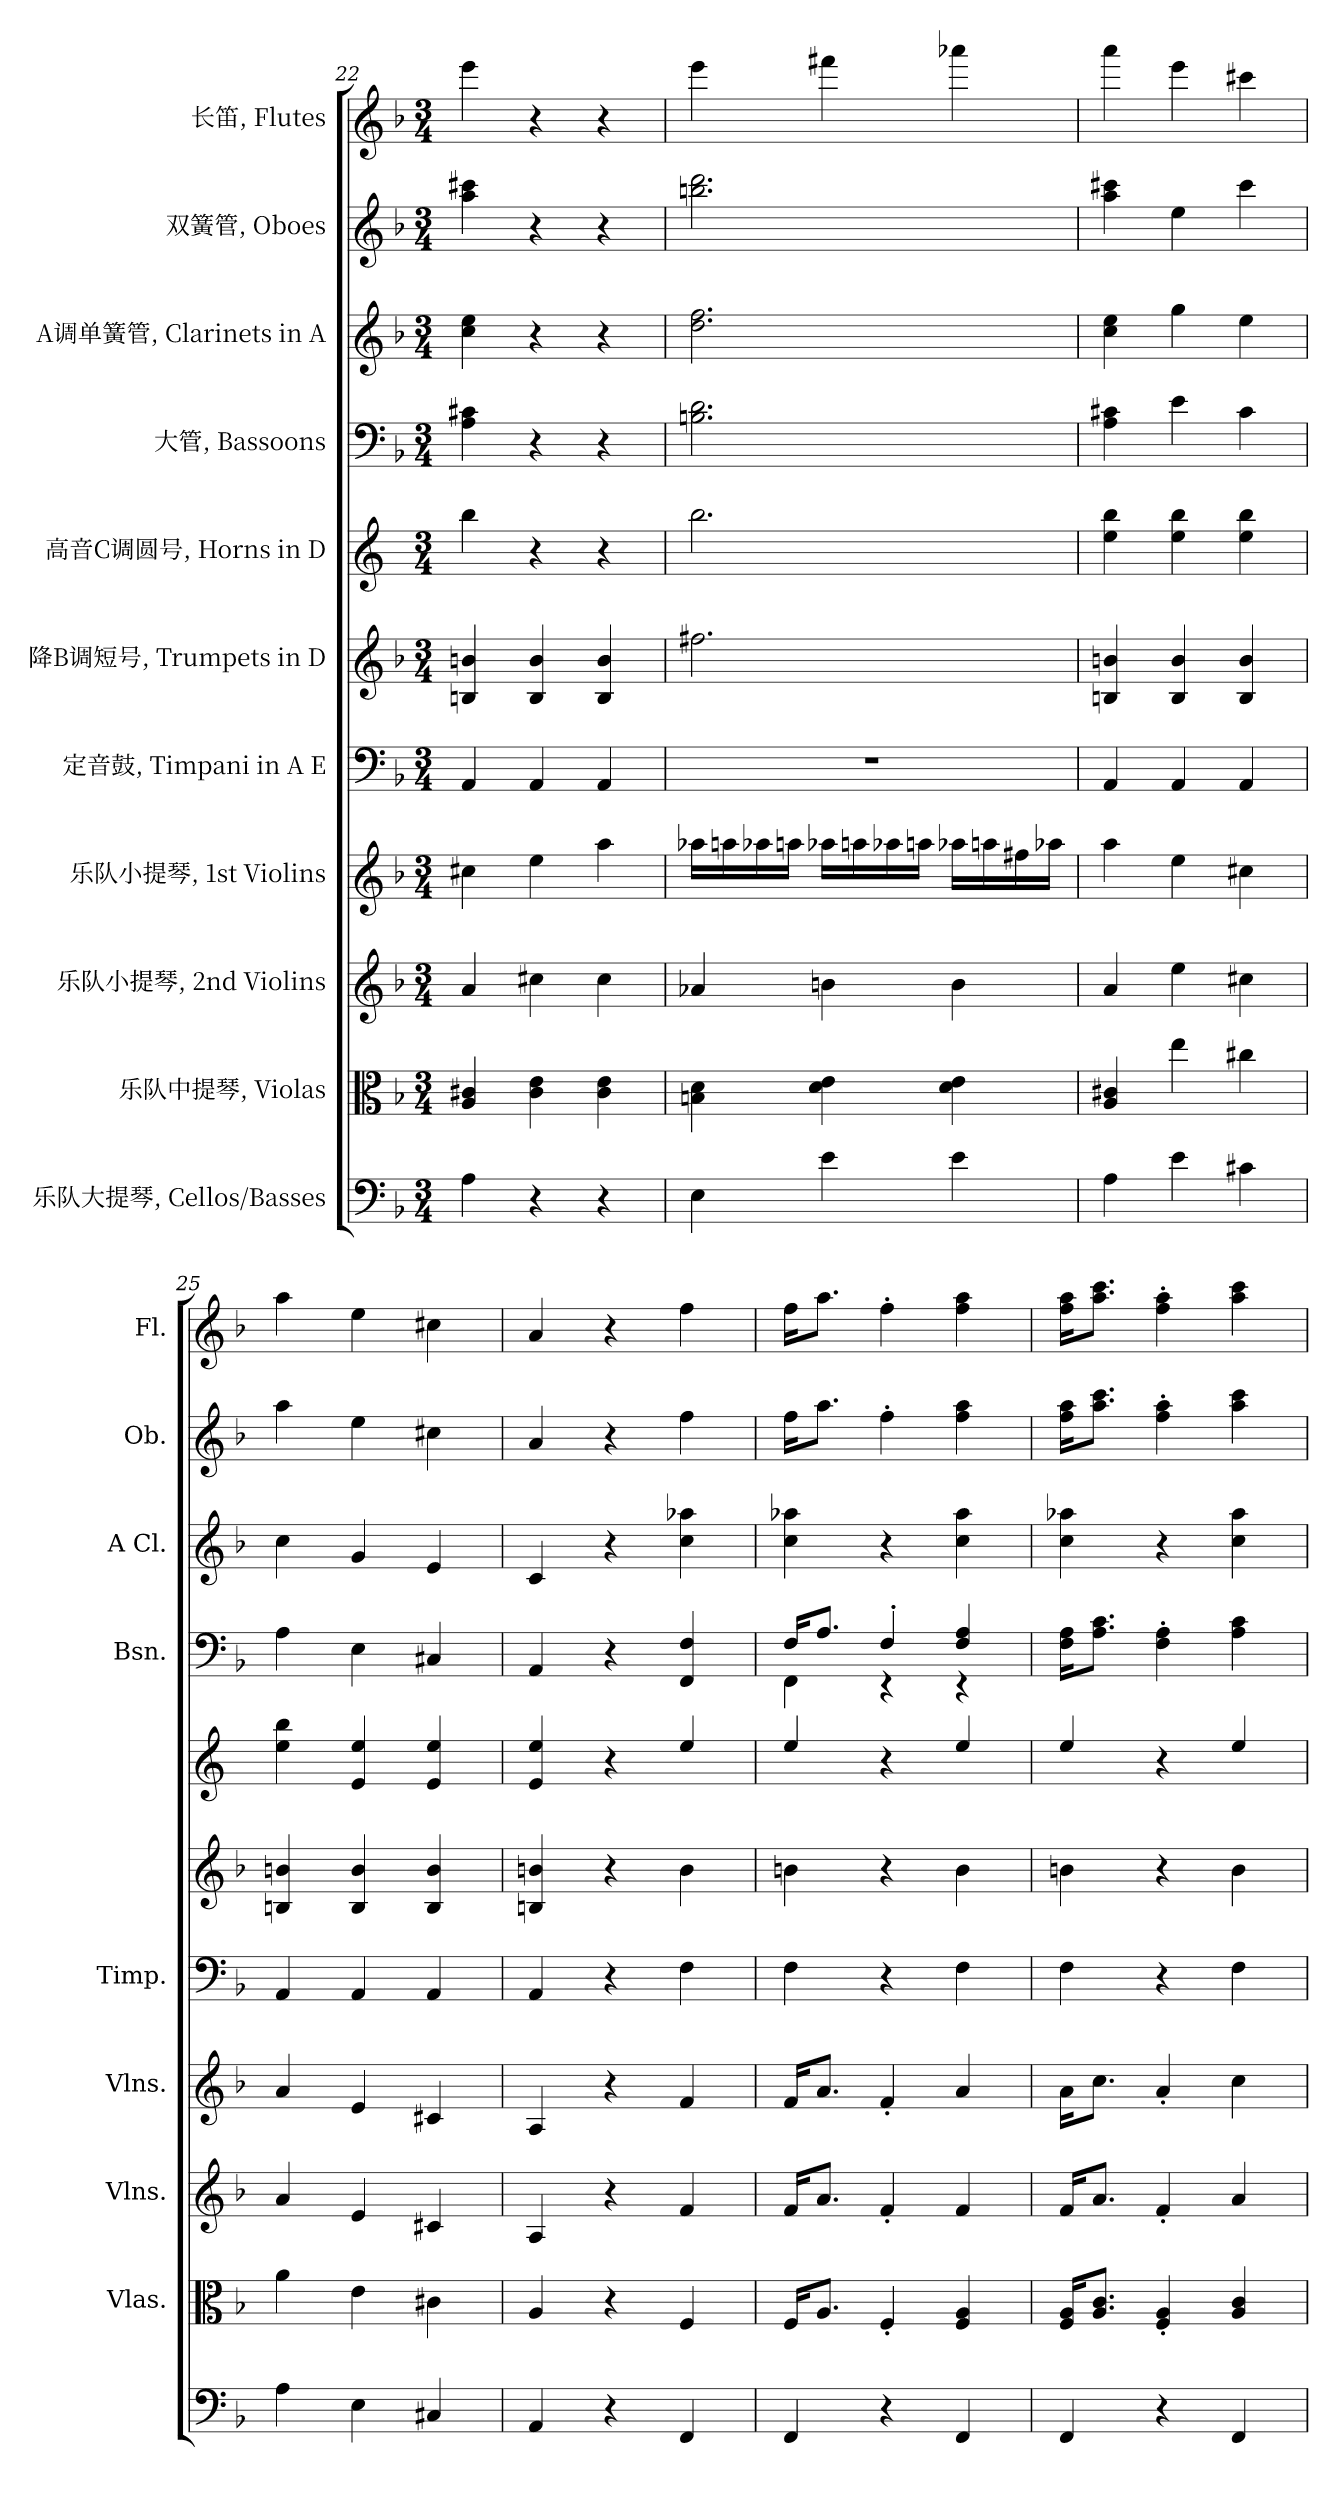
**kern	**kern	**kern	**kern	**kern	**kern	**kern	**kern	**kern	**kern	**kern
*part11	*part10	*part9	*part8	*part7	*part6	*part5	*part4	*part3	*part2	*part1
*staff11	*staff10	*staff9	*staff8	*staff7	*staff6	*staff5	*staff4	*staff3	*staff2	*staff1
*I"乐队大提琴, Cellos/Basses	*I"乐队中提琴, Violas	*I"乐队小提琴, 2nd Violins	*I"乐队小提琴, 1st Violins	*I"定音鼓, Timpani in A E	*I"降B调短号, Trumpets in D	*I"高音C调圆号, Horns in D	*I"大管, Bassoons	*I"A调单簧管, Clarinets in A	*I"双簧管, Oboes	*I"长笛, Flutes
*	*I'Vlas.	*I'Vlns.	*I'Vlns.	*I'Timp.	*	*	*I'Bsn.	*I'A Cl.	*I'Ob.	*I'Fl.
*clefF4	*clefC3	*clefG2	*clefG2	*clefF4	*clefG2	*clefG2	*clefF4	*clefG2	*clefG2	*clefG2
*	*	*	*	*	*ITrd1c2	*ITrd4c7	*	*ITrd2c3	*	*
*k[b-]	*k[b-]	*k[b-]	*k[b-]	*k[b-]	*k[b-e-a-]	*k[b-]	*k[b-]	*k[f#c#]	*k[b-]	*k[b-]
*M3/4	*M3/4	*M3/4	*M3/4	*M3/4	*M3/4	*M3/4	*M3/4	*M3/4	*M3/4	*M3/4
=22	=22	=22	=22	=22	=22	=22	=22	=22	=22	=22
4A\	4A/ 4c#X/	4a/	4cc#X\	4AA/	4An/ 4an/	4ee\	4A\ 4c#X\	4a\ 4cc#\	4aa\ 4ccc#X\	4eee\
4r	4c#\ 4e\	4cc#X\	4ee\	4AA/	4A/ 4a/	4r	4r	4r	4r	4r
4r	4c#\ 4e\	4cc#\	4aa\	4AA/	4A/ 4a/	4r	4r	4r	4r	4r
=23	=23	=23	=23	=23	=23	=23	=23	=23	=23	=23
4E\	4Bn\ 4d\	4a-X/	16aa-X\LL	2.r	2.een\	2.ee\	2.Bn\ 2.d\	2.b\ 2.dd\	2.bbn\ 2.ddd\	4eee\
.	.	.	16aan\	.	.	.	.	.	.	.
.	.	.	16aa-X\	.	.	.	.	.	.	.
.	.	.	16aan\JJ	.	.	.	.	.	.	.
4e\	4d\ 4e\	4bn\	16aa-X\LL	.	.	.	.	.	.	4fff#X\
.	.	.	16aan\	.	.	.	.	.	.	.
.	.	.	16aa-X\	.	.	.	.	.	.	.
.	.	.	16aan\JJ	.	.	.	.	.	.	.
4e\	4d\ 4e\	4b\	16aa-X\LL	.	.	.	.	.	.	4aaa-X\
.	.	.	16aan\	.	.	.	.	.	.	.
.	.	.	16ff#X\	.	.	.	.	.	.	.
.	.	.	16aa-X\JJ	.	.	.	.	.	.	.
!!LO:PB:g=z
=24	=24	=24	=24	=24	=24	=24	=24	=24	=24	=24
4A\	4A/ 4c#X/	4a/	4aa\	4AA/	4An/ 4an/	4a\ 4ee\	4A\ 4c#X\	4a\ 4cc#\	4aa\ 4ccc#X\	4aaa\
4e\	4ee\	4ee\	4ee\	4AA/	4A/ 4a/	4a\ 4ee\	4e\	4ee\	4ee\	4eee\
4c#X\	4cc#X\	4cc#X\	4cc#X\	4AA/	4A/ 4a/	4a\ 4ee\	4c#\	4cc#\	4ccc#\	4ccc#X\
=25	=25	=25	=25	=25	=25	=25	=25	=25	=25	=25
4A\	4a\	4a/	4a/	4AA/	4An/ 4an/	4a\ 4ee\	4A\	4a\	4aa\	4aa\
4E\	4e\	4e/	4e/	4AA/	4A/ 4a/	4A/ 4a/	4E\	4e/	4ee\	4ee\
4C#X/	4c#X\	4c#X/	4c#X/	4AA/	4A/ 4a/	4A/ 4a/	4C#X/	4c#/	4cc#X\	4cc#X\
=26	=26	=26	=26	=26	=26	=26	=26	=26	=26	=26
4AA/	4A/	4A/	4A/	4AA/	4An/ 4an/	4A/ 4a/	4AA/	4A/	4a/	4a/
4r	4r	4r	4r	4r	4r	4r	4r	4r	4r	4r
4FF/	4F/	4f/	4f/	4F\	4a\	4a/	4FF/ 4F/	4a\ 4ffn\	4ff\	4ff\
=27	=27	=27	=27	=27	=27	=27	=27	=27	=27	=27
*	*	*	*	*	*	*	*^	*	*	*
4FF/	16F/KL	16f/KL	16f/KL	4F\	4an\	4a/	16F/KL	4FF\	4a\ 4ffn\	16ff\KL	16ff\KL
.	8.A/J	8.a/J	8.a/J	.	.	.	8.A/J	.	.	8.aa\J	8.aa\J
4r	4F'/	4f'/	4f'/	4r	4r	4r	4F'/	4r	4r	4ff'\	4ff'\
4FF/	4F/ 4A/	4f/	4a/	4F\	4a\	4a/	4F/ 4A/	4r	4a\ 4ff\	4ff\ 4aa\	4ff\ 4aa\
*	*	*	*	*	*	*	*v	*v	*	*	*
=28	=28	=28	=28	=28	=28	=28	=28	=28	=28	=28
4FF/	16F/ 16A/KL	16f/KL	16a\KL	4F\	4an\	4a/	16F\ 16A\KL	4a\ 4ffn\	16ff\ 16aa\KL	16ff\ 16aa\KL
.	8.A/ 8.c/J	8.a/J	8.cc\J	.	.	.	8.A\ 8.c\J	.	8.aa\ 8.ccc\J	8.aa\ 8.ccc\J
4r	4F/' 4A/'	4f'/	4a'/	4r	4r	4r	4F\' 4A\'	4r	4ff\' 4aa\'	4ff\' 4aa\'
4FF/	4A/ 4c/	4a/	4cc\	4F\	4a\	4a/	4A\ 4c\	4a\ 4ff\	4aa\ 4ccc\	4aa\ 4ccc\
=	=	=	=	=	=	=	=	=	=	=
*-	*-	*-	*-	*-	*-	*-	*-	*-	*-	*-
